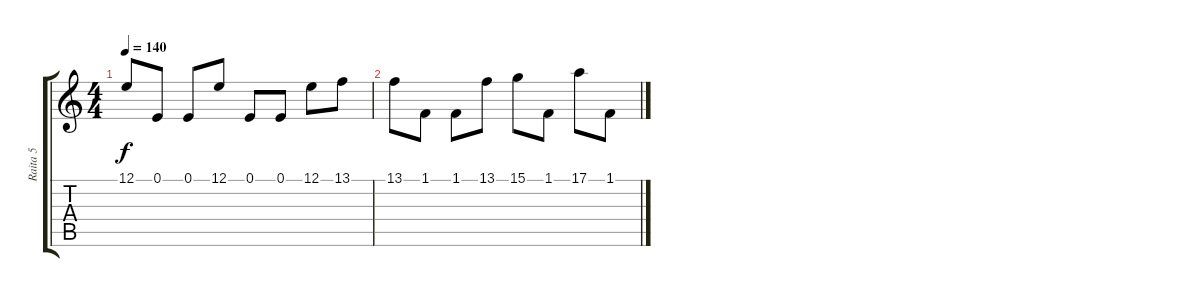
\track ("Raita 5" "Raita 5") {instrument fx7echoes}
\staff {score tabs}
\tuning (E4 B3 G3 D3 A2 E2) {hide}
\ts (4 4)
\tempo 140
\clef g2
\ks c
12.1.8{dy f} 0.1.8 0.1.8 12.1.8 0.1.8 0.1.8 12.1.8 13.1.8 |
13.1.8 1.1.8 1.1.8 13.1.8 15.1.8 1.1.8 17.1.8 1.1.8
